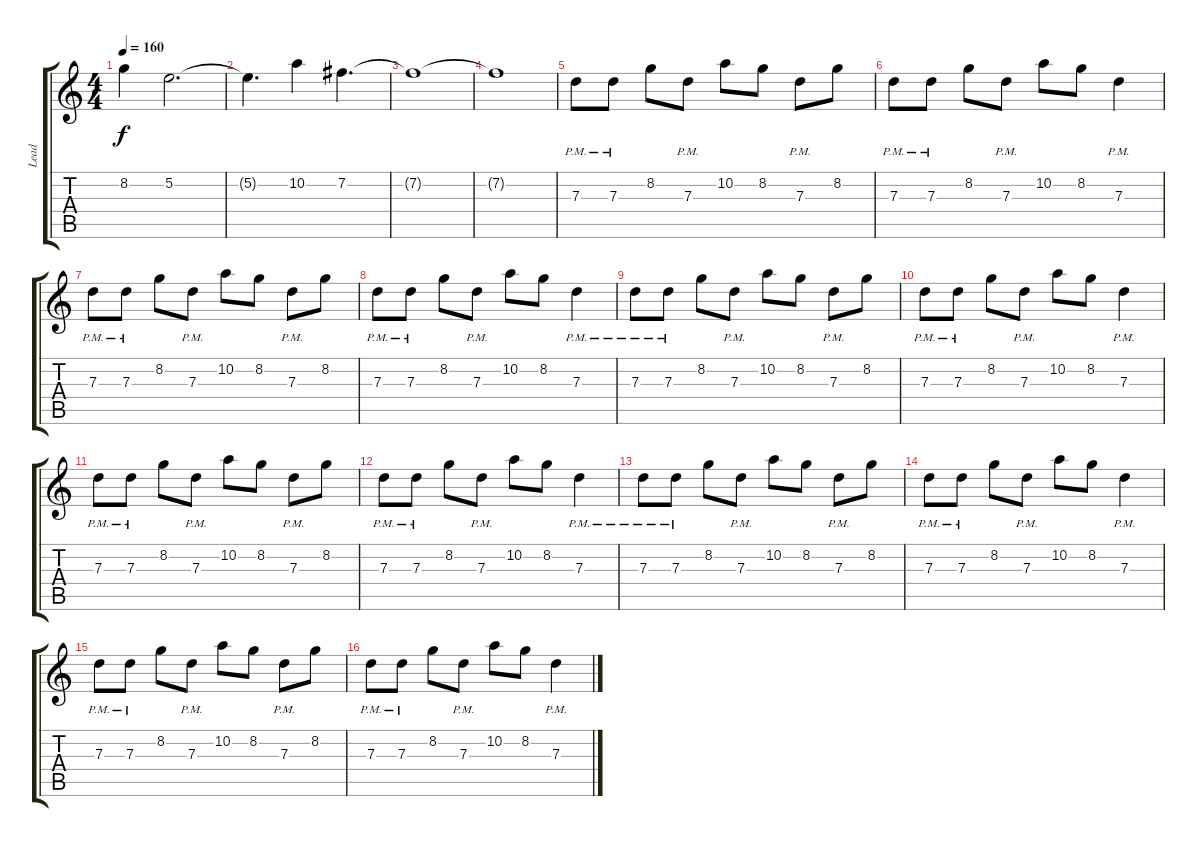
\track ("Lead" "Lead") {instrument acousticguitarsteel}
\staff {score tabs}
\tuning (E4 B3 G3 D3 A2 E2) {hide}
\ts (4 4)
\tempo 160
\clef g2
\ks c
8.2{t}.4{dy f} 5.2.2{d} |
5.2{t}.4{d} 10.2.4 7.2.4{d} |
7.2{t}.1 |
7.2{t}.1 |
7.3{pm}.8 7.3{pm}.8 8.2.8 7.3{pm}.8 10.2.8 8.2.8 7.3{pm}.8 8.2.8 |
7.3{pm}.8 7.3{pm}.8 8.2.8 7.3{pm}.8 10.2.8 8.2.8 7.3{pm}.4 |
7.3{pm}.8 7.3{pm}.8 8.2.8 7.3{pm}.8 10.2.8 8.2.8 7.3{pm}.8 8.2.8 |
7.3{pm}.8 7.3{pm}.8 8.2.8 7.3{pm}.8 10.2.8 8.2.8 7.3{pm}.4 |
7.3{pm}.8 7.3{pm}.8 8.2.8 7.3{pm}.8 10.2.8 8.2.8 7.3{pm}.8 8.2.8 |
7.3{pm}.8 7.3{pm}.8 8.2.8 7.3{pm}.8 10.2.8 8.2.8 7.3{pm}.4 |
7.3{pm}.8 7.3{pm}.8 8.2.8 7.3{pm}.8 10.2.8 8.2.8 7.3{pm}.8 8.2.8 |
7.3{pm}.8 7.3{pm}.8 8.2.8 7.3{pm}.8 10.2.8 8.2.8 7.3{pm}.4 |
7.3{pm}.8 7.3{pm}.8 8.2.8 7.3{pm}.8 10.2.8 8.2.8 7.3{pm}.8 8.2.8 |
7.3{pm}.8 7.3{pm}.8 8.2.8 7.3{pm}.8 10.2.8 8.2.8 7.3{pm}.4 |
7.3{pm}.8 7.3{pm}.8 8.2.8 7.3{pm}.8 10.2.8 8.2.8 7.3{pm}.8 8.2.8 |
7.3{pm}.8 7.3{pm}.8 8.2.8 7.3{pm}.8 10.2.8 8.2.8 7.3{pm}.4
